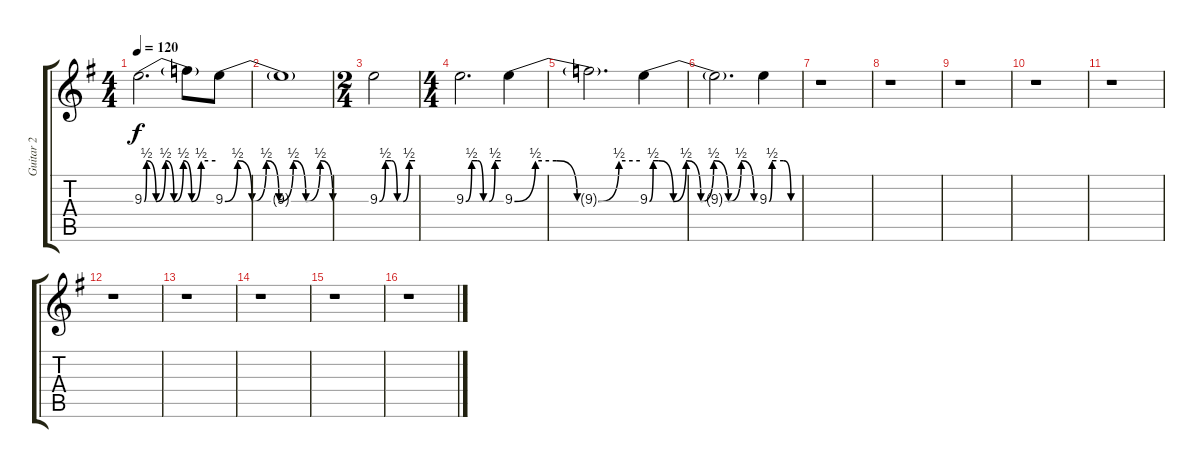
\track ("Guitar 2" "Guitar 2") {instrument distortionguitar}
\staff {score tabs}
\tuning (E4 B3 G3 D3 A2 E2) {hide}
\ts (4 4)
\tempo 120
\clef g2
\ks g
9.3{be (custom 0 0 2 2 10 0 18 2 25 0 33 2 40 0 48 2 60 2)}.2{d dy f instrument distortionguitar} 9.3{t}.8 9.3{be (custom 0 0 7 2 15 0 23 2 30 0 38 2 45 0 53 2 60 0)}.8 |
9.3{t}.1 |
\ts (2 4)
9.3{be (custom 0 0 10 2 20 2 30 0 40 0 50 2 60 2)}.2 |
\ts (4 4)
9.3{be (custom 0 0 10 2 20 2 30 0 40 0 50 2 60 2)}.2{d} 9.3{be (custom 0 0 10 2 20 2 30 0 40 0 50 2 60 2)}.4 |
9.3{t}.2{d} 9.3{be (custom 0 0 2 2 5 2 13 0 20 2 28 0 35 2 43 0 50 2 57 0 60 0)}.4 |
9.3{t}.2{d} 9.3{be (custom 0 0 6 2 15 2 30 2 45 0 60 0)}.4 |
r.1 |
r.1 |
r.1 |
r.1 |
r.1 |
r.1 |
r.1 |
r.1 |
r.1 |
r.1
